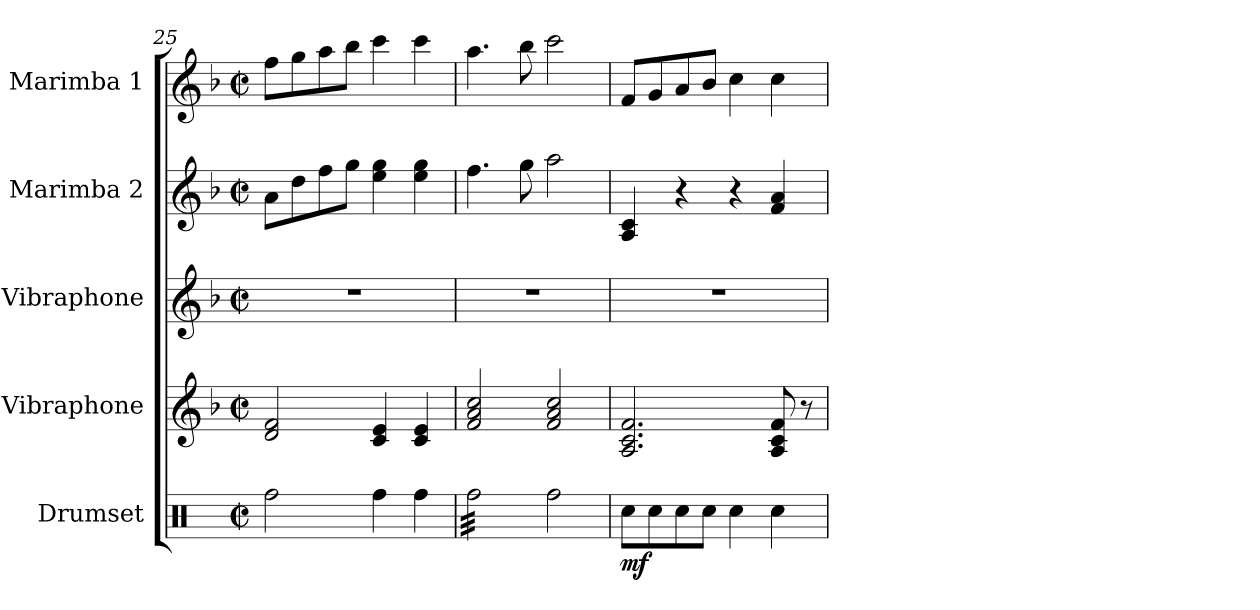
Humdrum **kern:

**kern	**dynam	**kern	**kern	**kern	**kern
*part5	*part5	*part4	*part3	*part2	*part1
*staff5	*staff5	*staff4	*staff3	*staff2	*staff1
*I"Drumset	*	*I"Vibraphone	*I"Vibraphone	*I"Marimba 2	*I"Marimba 1
*I'Drs.	*	*I'Vib.	*I'Vib.	*I'Mrm. 2	*I'Mrm. 1
!!LO:LB:g=z
*clefX	*	*clefG2	*clefG2	*clefG2	*clefG2
*k[]	*	*k[b-]	*k[b-]	*k[b-]	*k[b-]
*M2/2	*	*M2/2	*M2/2	*M2/2	*M2/2
*met(c|)	*	*met(c|)	*met(c|)	*met(c|)	*met(c|)
=25	=25	=25	=25	=25	=25
2Rff\	.	2d/ 2f/	1r	8a\L	8ff\L
.	.	.	.	8dd\	8gg\
.	.	.	.	8ff\	8aa\
.	.	.	.	8gg\J	8bb-\J
4Rff\	.	4c/ 4e/	.	4ee\ 4gg\	4ccc\
4Rff\	.	4c/ 4e/	.	4ee\ 4gg\	4ccc\
=26	=26	=26	=26	=26	=26
*tremolo	*	*	*	*	*
32Rff\LLL	.	2f/ 2a/ 2cc/	1r	4.ff\	4.aa\
32Rff\	.	.	.	.	.
32Rff\	.	.	.	.	.
32Rff\	.	.	.	.	.
32Rff\	.	.	.	.	.
32Rff\	.	.	.	.	.
32Rff\	.	.	.	.	.
32Rff\	.	.	.	.	.
32Rff\	.	.	.	.	.
32Rff\	.	.	.	.	.
32Rff\	.	.	.	.	.
32Rff\	.	.	.	.	.
32Rff\	.	.	.	8gg\	8bb-\
32Rff\	.	.	.	.	.
32Rff\	.	.	.	.	.
32Rff\JJJ	.	.	.	.	.
*Xtremolo	*	*	*	*	*
2Rff\	.	2f/ 2a/ 2cc/	.	2aa\	2ccc\
=27	=27	=27	=27	=27	=27
!	!LO:DY:b	!	!	!	!
8Rcc\L	mf	2.A/ 2.c/ 2.f/	1r	4A/ 4c/	8f/L
8Rcc\	.	.	.	.	8g/
8Rcc\	.	.	.	4r	8a/
8Rcc\J	.	.	.	.	8b-/J
4Rcc\	.	.	.	4r	4cc\
4Rcc\	.	8A/ 8c/ 8f/	.	4f/ 4a/	4cc\
.	.	8r	.	.	.
=	=	=	=	=	=
*-	*-	*-	*-	*-	*-
